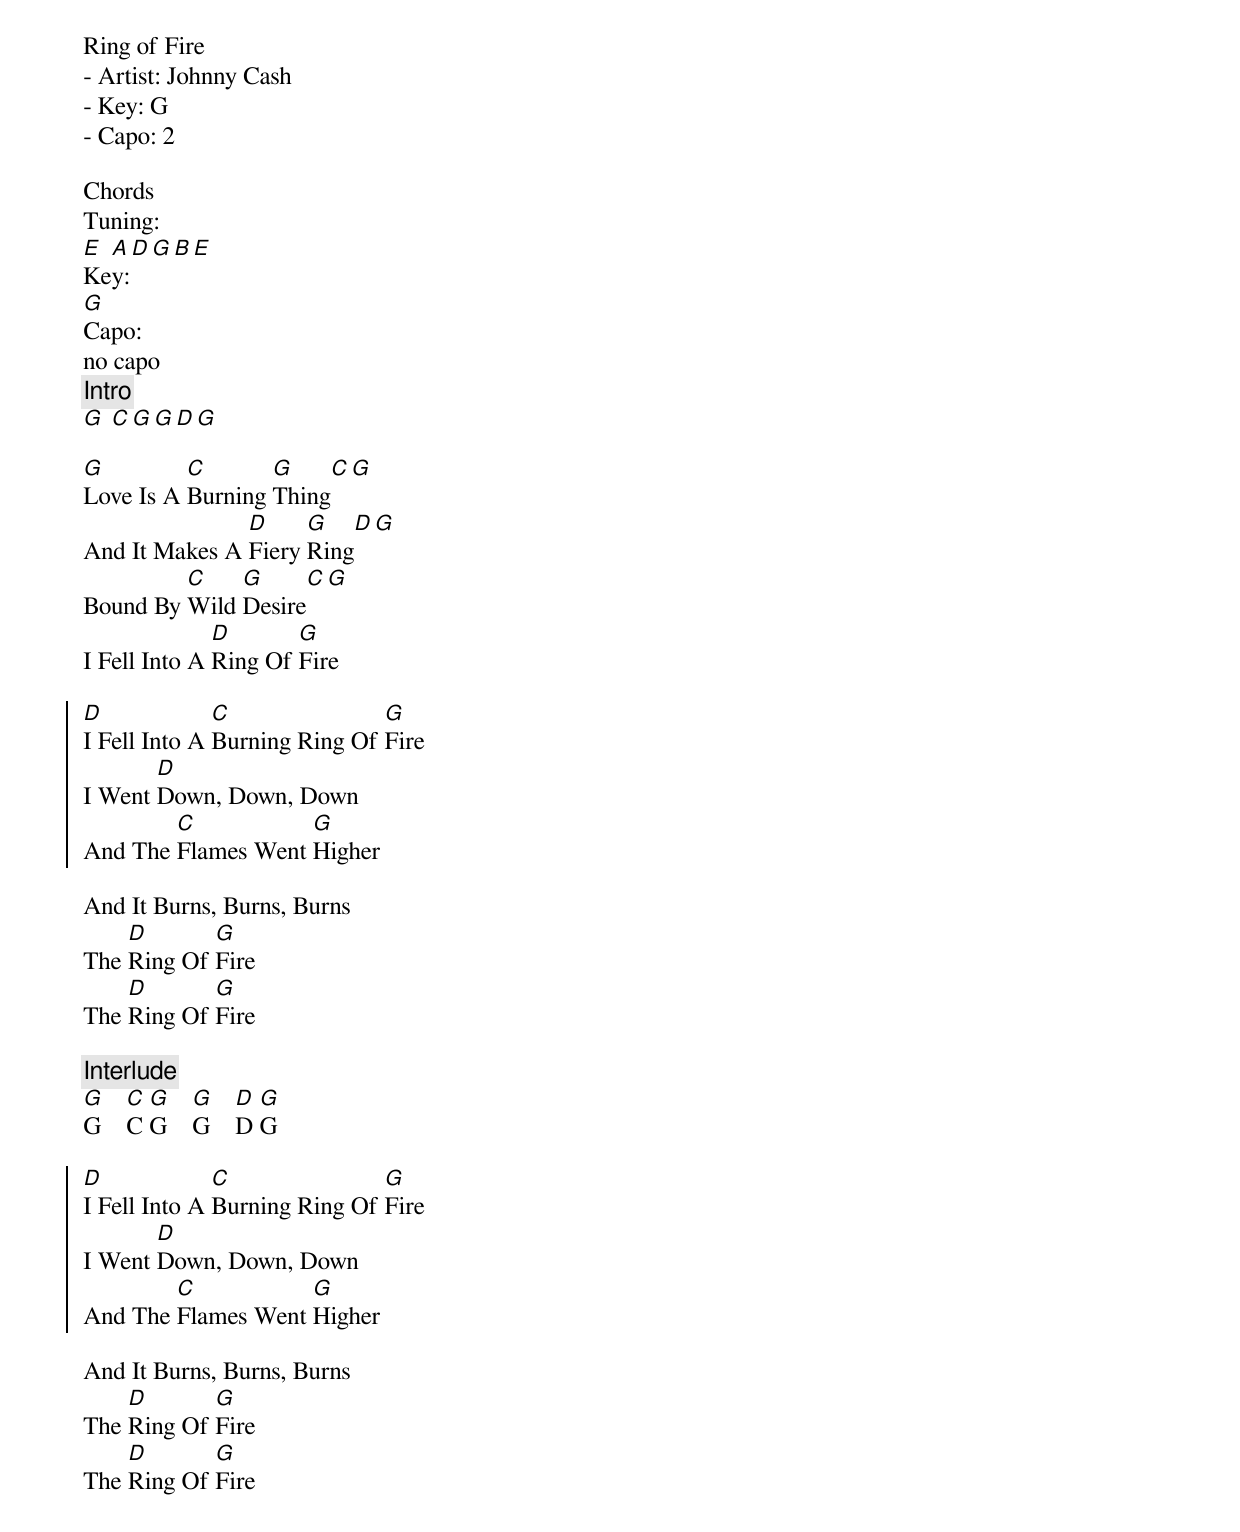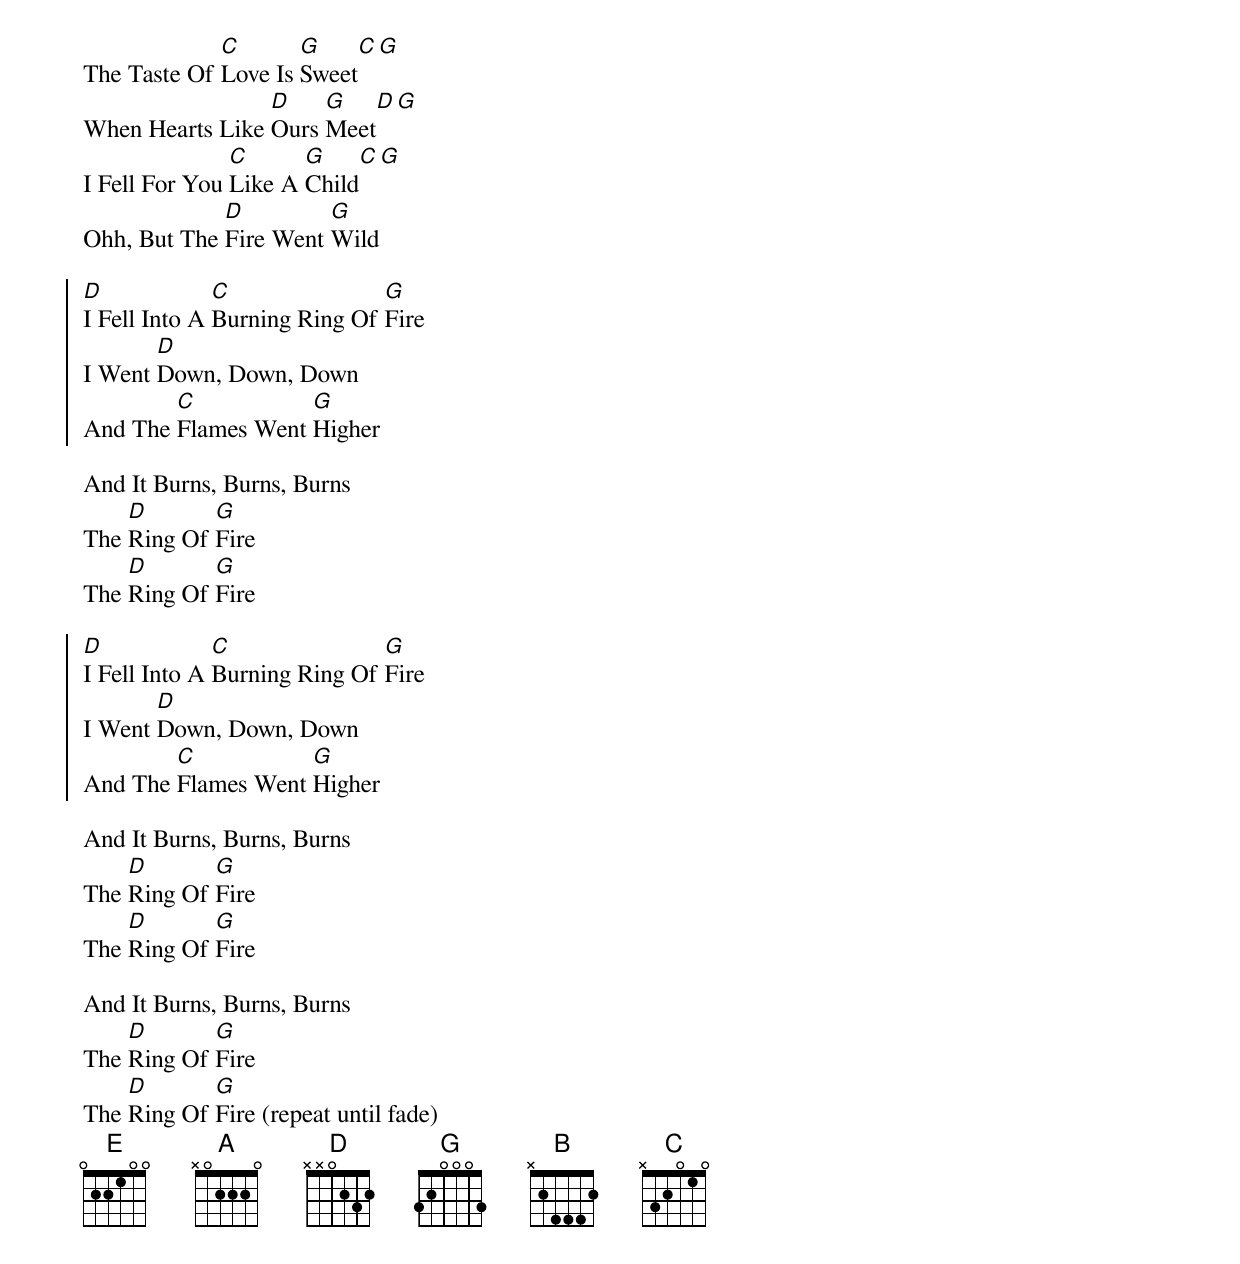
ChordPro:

Ring of Fire
- Artist: Johnny Cash
- Key: G
- Capo: 2

Chords
Tuning:
[E]Ke[A]y:[D][G][B][E]
[G]Capo:
no capo
{comment: Intro}
[G] [C][G][G][D][G]

{start_of_verse}
[G]Love Is A [C]Burning [G]Thing[C][G]
And It Makes A [D]Fiery [G]Ring[D][G]
Bound By [C]Wild [G]Desire[C][G]
I Fell Into A [D]Ring Of [G]Fire
{end_of_verse}

{start_of_chorus}
[D]I Fell Into A [C]Burning Ring Of [G]Fire
I Went [D]Down, Down, Down
And The [C]Flames Went [G]Higher
{end_of_chorus}

And It Burns, Burns, Burns
The [D]Ring Of [G]Fire
The [D]Ring Of [G]Fire

{comment: Interlude}
[G]G    [C]C [G]G    [G]G    [D]D [G]G

{start_of_chorus}
[D]I Fell Into A [C]Burning Ring Of [G]Fire
I Went [D]Down, Down, Down
And The [C]Flames Went [G]Higher
{end_of_chorus}

And It Burns, Burns, Burns
The [D]Ring Of [G]Fire
The [D]Ring Of [G]Fire

{start_of_verse}
The Taste Of [C]Love Is [G]Sweet[C][G]
When Hearts Like [D]Ours [G]Meet[D][G]
I Fell For You [C]Like A [G]Child[C][G]
Ohh, But The [D]Fire Went [G]Wild
{end_of_verse}

{start_of_chorus}
[D]I Fell Into A [C]Burning Ring Of [G]Fire
I Went [D]Down, Down, Down
And The [C]Flames Went [G]Higher
{end_of_chorus}

And It Burns, Burns, Burns
The [D]Ring Of [G]Fire
The [D]Ring Of [G]Fire

{start_of_chorus}
[D]I Fell Into A [C]Burning Ring Of [G]Fire
I Went [D]Down, Down, Down
And The [C]Flames Went [G]Higher
{end_of_chorus}

And It Burns, Burns, Burns
The [D]Ring Of [G]Fire
The [D]Ring Of [G]Fire

And It Burns, Burns, Burns
The [D]Ring Of [G]Fire
The [D]Ring Of [G]Fire (repeat until fade)
